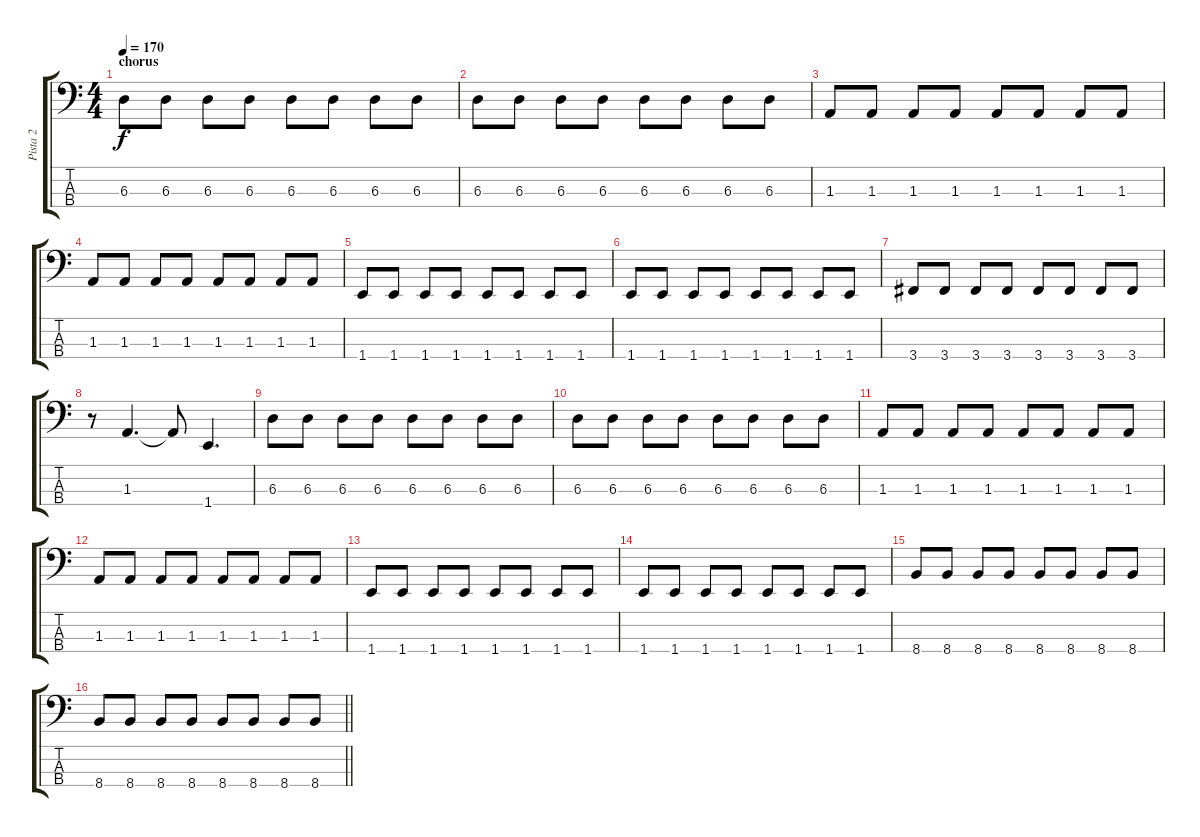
\track ("Pista 2" "Pista 2") {instrument electricbasspick}
\staff {score tabs}
\tuning (Gb2 Db2 Ab1 Eb1) {hide}
\ts (4 4)
\section ("" "chorus")
\tempo 170
\clef f4
\ks c
6.3.8{dy f} 6.3.8 6.3.8 6.3.8 6.3.8 6.3.8 6.3.8 6.3.8 |
6.3.8 6.3.8 6.3.8 6.3.8 6.3.8 6.3.8 6.3.8 6.3.8 |
1.3.8 1.3.8 1.3.8 1.3.8 1.3.8 1.3.8 1.3.8 1.3.8 |
1.3.8 1.3.8 1.3.8 1.3.8 1.3.8 1.3.8 1.3.8 1.3.8 |
1.4.8 1.4.8 1.4.8 1.4.8 1.4.8 1.4.8 1.4.8 1.4.8 |
1.4.8 1.4.8 1.4.8 1.4.8 1.4.8 1.4.8 1.4.8 1.4.8 |
3.4.8 3.4.8 3.4.8 3.4.8 3.4.8 3.4.8 3.4.8 3.4.8 |
r.8 1.3.4{d} 1.3{t}.8 1.4.4{d} |
6.3.8 6.3.8 6.3.8 6.3.8 6.3.8 6.3.8 6.3.8 6.3.8 |
6.3.8 6.3.8 6.3.8 6.3.8 6.3.8 6.3.8 6.3.8 6.3.8 |
1.3.8 1.3.8 1.3.8 1.3.8 1.3.8 1.3.8 1.3.8 1.3.8 |
1.3.8 1.3.8 1.3.8 1.3.8 1.3.8 1.3.8 1.3.8 1.3.8 |
1.4.8 1.4.8 1.4.8 1.4.8 1.4.8 1.4.8 1.4.8 1.4.8 |
1.4.8 1.4.8 1.4.8 1.4.8 1.4.8 1.4.8 1.4.8 1.4.8 |
8.4.8 8.4.8 8.4.8 8.4.8 8.4.8 8.4.8 8.4.8 8.4.8 |
\barLineRight lightlight
8.4.8 8.4.8 8.4.8 8.4.8 8.4.8 8.4.8 8.4.8 8.4.8
